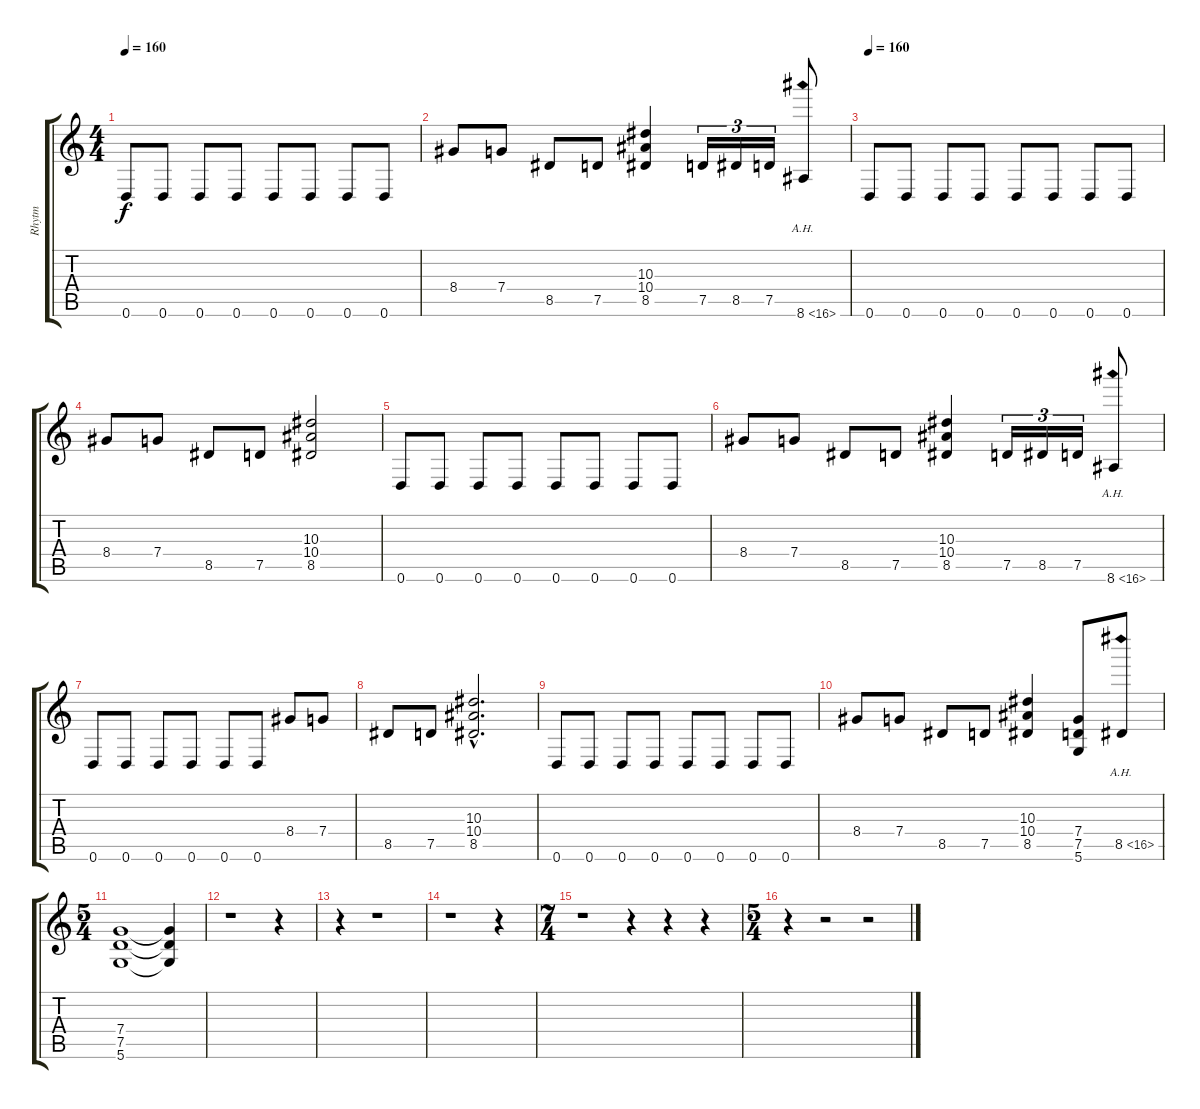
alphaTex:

\track ("Rhytm" "Rhytm") {instrument distortionguitar}
\staff {score tabs}
\tuning (D4 A3 F3 C3 G2 D2) {hide}
\ts (4 4)
\tempo 160
\clef g2
\ks c
0.6.8{dy f} 0.6.8 0.6.8 0.6.8 0.6.8 0.6.8 0.6.8 0.6.8 |
8.4.8 7.4.8 8.5.8 7.5.8 (10.3 10.4 8.5).4 7.5.16{tu (3 2)} 8.5.16{tu (3 2)} 7.5.16{tu (3 2)} 8.6{ah 8}.8 |
\tempo 160
0.6.8 0.6.8 0.6.8 0.6.8 0.6.8 0.6.8 0.6.8 0.6.8 |
8.4.8 7.4.8 8.5.8 7.5.8 (10.3 10.4 8.5).2 |
0.6.8 0.6.8 0.6.8 0.6.8 0.6.8 0.6.8 0.6.8 0.6.8 |
8.4.8 7.4.8 8.5.8 7.5.8 (10.3 10.4 8.5).4 7.5.16{tu (3 2)} 8.5.16{tu (3 2)} 7.5.16{tu (3 2)} 8.6{ah 8}.8 |
0.6.8 0.6.8 0.6.8 0.6.8 0.6.8 0.6.8 8.4.8 7.4.8 |
8.5.8 7.5.8 (10.3{hac} 10.4{hac} 8.5{hac}).2{d} |
0.6.8 0.6.8 0.6.8 0.6.8 0.6.8 0.6.8 0.6.8 0.6.8 |
8.4.8 7.4.8 8.5.8 7.5.8 (10.3 10.4 8.5).4 (7.4 7.5 5.6).8 8.5{ah 8}.8 |
\ts (5 4)
(7.4 7.5 5.6).1 (7.4{t} 7.5{t} 5.6{t}).4 |
r.1 r.4 |
r.4 r.1 |
r.1 r.4 |
\ts (7 4)
r.1 r.4 r.4 r.4 |
\ts (5 4)
r.4 r.2 r.2
